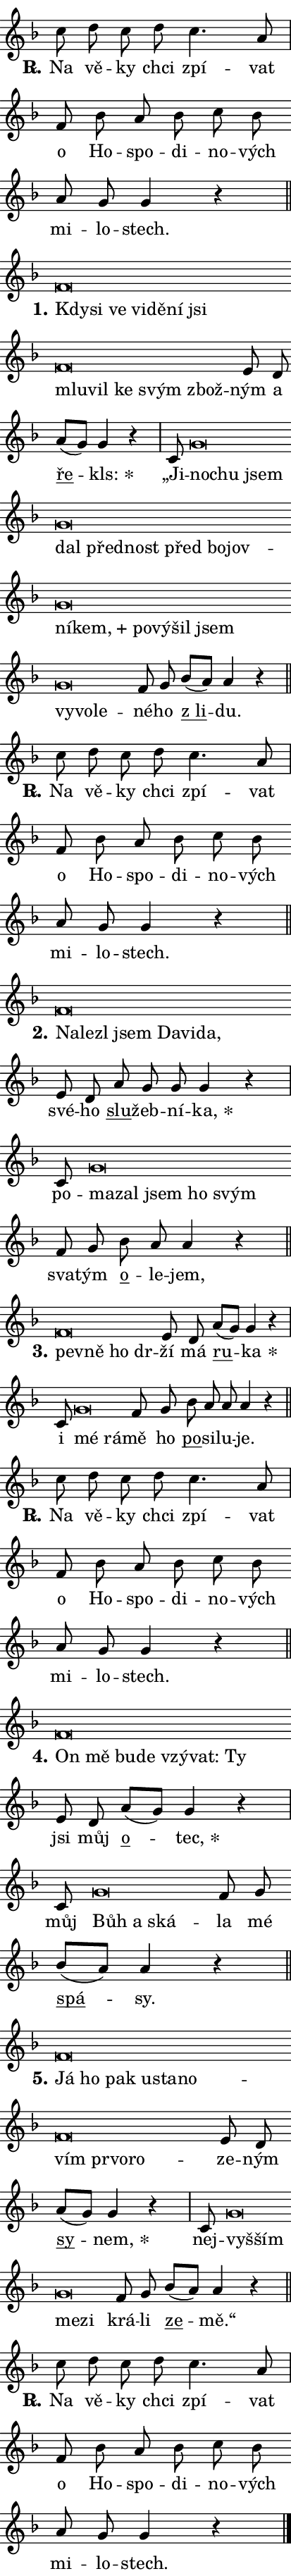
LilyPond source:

\version "2.24.0"
\header { tagline = "" }
\paper {
  indent = 0\cm
  top-margin = 0\cm
  right-margin = 0\cm
  bottom-margin = 0\cm
  left-margin = 0\cm
  paper-width = 7\cm
  page-breaking = #ly:one-page-breaking
  system-system-spacing.basic-distance = #11
  score-system-spacing.basic-distance = #11
  ragged-last = ##f
}


%% Author: Thomas Morley
%% https://lists.gnu.org/archive/html/lilypond-user/2020-05/msg00002.html
#(define (line-position grob)
"Returns position of @var[grob} in current system:
   @code{'start}, if at first time-step
   @code{'end}, if at last time-step
   @code{'middle} otherwise
"
  (let* ((col (ly:item-get-column grob))
         (ln (ly:grob-object col 'left-neighbor))
         (rn (ly:grob-object col 'right-neighbor))
         (col-to-check-left (if (ly:grob? ln) ln col))
         (col-to-check-right (if (ly:grob? rn) rn col))
         (break-dir-left
           (and
             (ly:grob-property col-to-check-left 'non-musical #f)
             (ly:item-break-dir col-to-check-left)))
         (break-dir-right
           (and
             (ly:grob-property col-to-check-right 'non-musical #f)
             (ly:item-break-dir col-to-check-right))))
        (cond ((eqv? 1 break-dir-left) 'start)
              ((eqv? -1 break-dir-right) 'end)
              (else 'middle))))

#(define (tranparent-at-line-position vctor)
  (lambda (grob)
  "Relying on @code{line-position} select the relevant enry from @var{vctor}.
Used to determine transparency,"
    (case (line-position grob)
      ((end) (not (vector-ref vctor 0)))
      ((middle) (not (vector-ref vctor 1)))
      ((start) (not (vector-ref vctor 2))))))

noteHeadBreakVisibility =
#(define-music-function (break-visibility)(vector?)
"Makes @code{NoteHead}s transparent relying on @var{break-visibility}"
#{
  \override NoteHead.transparent =
    #(tranparent-at-line-position break-visibility)
#})

#(define delete-ledgers-for-transparent-note-heads
  (lambda (grob)
    "Reads whether a @code{NoteHead} is transparent.
If so this @code{NoteHead} is removed from @code{'note-heads} from
@var{grob}, which is supposed to be @code{LedgerLineSpanner}.
As a result ledgers are not printed for this @code{NoteHead}"
    (let* ((nhds-array (ly:grob-object grob 'note-heads))
           (nhds-list
             (if (ly:grob-array? nhds-array)
                 (ly:grob-array->list nhds-array)
                 '()))
           ;; Relies on the transparent-property being done before
           ;; Staff.LedgerLineSpanner.after-line-breaking is executed.
           ;; This is fragile ...
           (to-keep
             (remove
               (lambda (nhd)
                 (ly:grob-property nhd 'transparent #f))
               nhds-list)))
      ;; TODO find a better method to iterate over grob-arrays, similiar
      ;; to filter/remove etc for lists
      ;; For now rebuilt from scratch
      (set! (ly:grob-object grob 'note-heads)  '())
      (for-each
        (lambda (nhd)
          (ly:pointer-group-interface::add-grob grob 'note-heads nhd))
        to-keep))))

hideNotes = {
  \noteHeadBreakVisibility #begin-of-line-visible
}
unHideNotes = {
  \noteHeadBreakVisibility #all-visible
}

% work-around for resetting accidentals
% https://lilypond.org/doc/v2.23/Documentation/notation/displaying-rhythms#unmetered-music
cadenzaMeasure = {
  \cadenzaOff
  \partial 1024 s1024
  \cadenzaOn
}

#(define-markup-command (accent layout props text) (markup?)
  "Underline accented syllable"
  (interpret-markup layout props
    #{\markup \override #'(offset . 4.3) \underline { #text }#}))

responsum = \markup \concat {
  "R" \hspace #-1.05 \path #0.1 #'((moveto 0 0.07) (lineto 0.9 0.8)) \hspace #0.05 "."
}

\layout {
    \context {
        \Staff
        \remove "Time_signature_engraver"
        \override LedgerLineSpanner.after-line-breaking = #delete-ledgers-for-transparent-note-heads
    }
    \context {
        \Voice {
            \override NoteHead.output-attributes = #'((class . "notehead"))
            \override Hairpin.height = #0.55
        }
    }
    \context {
        \Lyrics {
            \override StanzaNumber.output-attributes = #'((class . "stanzanumber"))
            \override LyricSpace.minimum-distance = #0.9
            \override LyricText.font-name = #"TeX Gyre Schola"
            \override LyricText.font-size = 1
            \override StanzaNumber.font-name = #"TeX Gyre Schola Bold"
            \override StanzaNumber.font-size = 1
        }
    }
}

% magnetic-lyrics.ily
%
%   written by
%     Jean Abou Samra <jean@abou-samra.fr>
%     Werner Lemberg <wl@gnu.org>
%
%   adapted by
%     Jiri Hon <jiri.hon@gmail.com>
%
% Version 2022-Apr-15

% https://www.mail-archive.com/lilypond-user@gnu.org/msg149350.html

#(define (Left_hyphen_pointer_engraver context)
   "Collect syllable-hyphen-syllable occurrences in lyrics and store
them in properties.  This engraver only looks to the left.  For
example, if the lyrics input is @code{foo -- bar}, it does the
following.

@itemize @bullet
@item
Set the @code{text} property of the @code{LyricHyphen} grob between
@q{foo} and @q{bar} to @code{foo}.

@item
Set the @code{left-hyphen} property of the @code{LyricText} grob with
text @q{foo} to the @code{LyricHyphen} grob between @q{foo} and
@q{bar}.
@end itemize

Use this auxiliary engraver in combination with the
@code{lyric-@/text::@/apply-@/magnetic-@/offset!} hook."
   (let ((hyphen #f)
         (text #f))
     (make-engraver
      (acknowledgers
       ((lyric-syllable-interface engraver grob source-engraver)
        (set! text grob)))
      (end-acknowledgers
       ((lyric-hyphen-interface engraver grob source-engraver)
        ;(when (not (grob::has-interface grob 'lyric-space-interface))
          (set! hyphen grob)));)
      ((stop-translation-timestep engraver)
       (when (and text hyphen)
         (ly:grob-set-object! text 'left-hyphen hyphen))
       (set! text #f)
       (set! hyphen #f)))))

#(define (lyric-text::apply-magnetic-offset! grob)
   "If the space between two syllables is less than the value in
property @code{LyricText@/.details@/.squash-threshold}, move the right
syllable to the left so that it gets concatenated with the left
syllable.

Use this function as a hook for
@code{LyricText@/.after-@/line-@/breaking} if the
@code{Left_@/hyphen_@/pointer_@/engraver} is active."
   (let ((hyphen (ly:grob-object grob 'left-hyphen #f)))
     (when hyphen
       (let ((left-text (ly:spanner-bound hyphen LEFT)))
         (when (grob::has-interface left-text 'lyric-syllable-interface)
           (let* ((common (ly:grob-common-refpoint grob left-text X))
                  (this-x-ext (ly:grob-extent grob common X))
                  (left-x-ext
                   (begin
                     ;; Trigger magnetism for left-text.
                     (ly:grob-property left-text 'after-line-breaking)
                     (ly:grob-extent left-text common X)))
                  ;; `delta` is the gap width between two syllables.
                  (delta (- (interval-start this-x-ext)
                            (interval-end left-x-ext)))
                  (details (ly:grob-property grob 'details))
                  (threshold (assoc-get 'squash-threshold details 0.2)))
             (when (< delta threshold)
               (let* (;; We have to manipulate the input text so that
                      ;; ligatures crossing syllable boundaries are not
                      ;; disabled.  For languages based on the Latin
                      ;; script this is essentially a beautification.
                      ;; However, for non-Western scripts it can be a
                      ;; necessity.
                      (lt (ly:grob-property left-text 'text))
                      (rt (ly:grob-property grob 'text))
                      (is-space (grob::has-interface hyphen 'lyric-space-interface))
                      (space (if is-space " " ""))
                      (space-markup (grob-interpret-markup grob " "))
                      (space-size (interval-length (ly:stencil-extent space-markup X)))
                      (extra-delta (if is-space space-size 0))
                      ;; Append new syllable.
                      (ltrt-space (if (and (string? lt) (string? rt))
                                (string-append lt space rt)
                                (make-concat-markup (list lt space rt))))
                      ;; Right-align `ltrt` to the right side.
                      (ltrt-space-markup (grob-interpret-markup
                               grob
                               (make-translate-markup
                                (cons (interval-length this-x-ext) 0)
                                (make-right-align-markup ltrt-space)))))
                 (begin
                   ;; Don't print `left-text`.
                   (ly:grob-set-property! left-text 'stencil #f)
                   ;; Set text and stencil (which holds all collected
                   ;; syllables so far) and shift it to the left.
                   (ly:grob-set-property! grob 'text ltrt-space)
                   (ly:grob-set-property! grob 'stencil ltrt-space-markup)
                   (ly:grob-translate-axis! grob (- (- delta extra-delta)) X))))))))))


#(define (lyric-hyphen::displace-bounds-first grob)
   ;; Make very sure this callback isn't triggered too early.
   (let ((left (ly:spanner-bound grob LEFT))
         (right (ly:spanner-bound grob RIGHT)))
     (ly:grob-property left 'after-line-breaking)
     (ly:grob-property right 'after-line-breaking)
     (ly:lyric-hyphen::print grob)))

squashThreshold = #0.4

\layout {
  \context {
    \Lyrics
    \consists #Left_hyphen_pointer_engraver
    \override LyricText.after-line-breaking =
      #lyric-text::apply-magnetic-offset!
    \override LyricHyphen.stencil = #lyric-hyphen::displace-bounds-first
    \override LyricText.details.squash-threshold = \squashThreshold
    \override LyricHyphen.minimum-distance = 0
    \override LyricHyphen.minimum-length = \squashThreshold
  }
}

squash = \override LyricText.details.squash-threshold = 9999
unSquash = \override LyricText.details.squash-threshold = \squashThreshold

left = \override LyricText.self-alignment-X = #LEFT
unLeft = \revert LyricText.self-alignment-X

starOffset = #(lambda (grob) 
                (let ((x_offset (ly:self-alignment-interface::aligned-on-x-parent grob)))
                  (if (= x_offset 0) 0 (+ x_offset 1.2))))

star = #(define-music-function (syllable)(string?)
"Append star separator at the end of a syllable"
#{
  \once \override LyricText.X-offset = #starOffset
  \lyricmode { \markup {
    #syllable
    \override #'((font-name . "TeX Gyre Schola Bold")) \hspace #0.2 \lower #0.65 \larger "*"
  } }
#})

starAccent = #(define-music-function (syllable)(string?)
"Append star separator at the end of a syllable and make accent"
#{
  \once \override LyricText.X-offset = #starOffset
  \lyricmode { \markup {
    \accent #syllable
    \override #'((font-name . "TeX Gyre Schola Bold")) \hspace #0.2 \lower #0.65 \larger "*"
  } }
#})

breath = #(define-music-function (syllable)(string?)
"Append breathing indicator at the end of a syllable"
#{
  \lyricmode { \markup { #syllable "+" } }
#})

optionalBreath = #(define-music-function (syllable)(string?)
"Append optional breathing indicator at the end of a syllable"
#{
  \lyricmode { \markup { #syllable "(+)" } }
#})


\score {
    <<
        \new Voice = "melody" { \cadenzaOn \key f \major \relative { c''8 d c d c4. a8 \cadenzaMeasure \bar "|" f bes a bes \bar "" c bes \bar "" a g g4 r \cadenzaMeasure \bar "||" \break } }
        \new Lyrics \lyricsto "melody" { \lyricmode { \set stanza = \responsum
Na vě -- ky chci zpí -- vat o Ho -- spo -- di -- no -- vých mi -- lo -- stech. } }
    >>
    \layout {}
}

\score {
    <<
        \new Voice = "melody" { \cadenzaOn \key f \major \relative { f'\breve*1/16 \hideNotes \breve*1/16 \bar "" \breve*1/16 \bar "" \breve*1/16 \bar "" \breve*1/16 \bar "" \breve*1/16 \bar "" \breve*1/16 \bar "" \breve*1/16 \bar "" \breve*1/16 \bar "" \breve*1/16 \bar "" \breve*1/16 \breve*1/16 \bar "" \unHideNotes e8 d \bar "" a'[( g)] g4 r \cadenzaMeasure \bar "|" c,8 g'\breve*1/16 \hideNotes \breve*1/16 \bar "" \breve*1/16 \bar "" \breve*1/16 \bar "" \breve*1/16 \bar "" \breve*1/16 \bar "" \breve*1/16 \bar "" \breve*1/16 \bar "" \breve*1/16 \bar "" \breve*1/16 \bar "" \breve*1/16 \bar "" \breve*1/16 \bar "" \breve*1/16 \bar "" \breve*1/16 \bar "" \breve*1/16 \bar "" \breve*1/16 \bar "" \breve*1/16 \breve*1/16 \bar "" \unHideNotes f8 g \bar "" bes[( a)] a4 r \cadenzaMeasure \bar "||" \break } }
        \new Lyrics \lyricsto "melody" { \lyricmode { \set stanza = "1."
\left Kdy -- \squash si ve vi -- dě -- ní jsi mlu -- vil ke svým zbož -- \unLeft \unSquash ným a \markup \accent ře -- \star kls: „Ji -- \left no -- \squash chu jsem dal před -- nost před bo -- jov -- ní -- \breath "kem," po -- vý -- šil jsem vy -- vo -- le -- \unLeft \unSquash né -- ho \markup \accent "z li" -- du. } }
    >>
    \layout {}
}

\score {
    <<
        \new Voice = "melody" { \cadenzaOn \key f \major \relative { c''8 d c d c4. a8 \cadenzaMeasure \bar "|" f bes a bes \bar "" c bes \bar "" a g g4 r \cadenzaMeasure \bar "||" \break } }
        \new Lyrics \lyricsto "melody" { \lyricmode { \set stanza = \responsum
Na vě -- ky chci zpí -- vat o Ho -- spo -- di -- no -- vých mi -- lo -- stech. } }
    >>
    \layout {}
}

\score {
    <<
        \new Voice = "melody" { \cadenzaOn \key f \major \relative { f'\breve*1/16 \hideNotes \breve*1/16 \bar "" \breve*1/16 \bar "" \breve*1/16 \bar "" \breve*1/16 \bar "" \breve*1/16 \breve*1/16 \bar "" \unHideNotes e8 d \bar "" a' g g g4 r \cadenzaMeasure \bar "|" c,8 g'\breve*1/16 \hideNotes \breve*1/16 \bar "" \breve*1/16 \bar "" \breve*1/16 \breve*1/16 \bar "" \unHideNotes f8 g \bar "" bes a a4 r \cadenzaMeasure \bar "||" \break } }
        \new Lyrics \lyricsto "melody" { \lyricmode { \set stanza = "2."
\left Na -- \squash le -- zl jsem Da -- vi -- da, \unLeft \unSquash své -- ho \markup \accent slu -- žeb -- ní -- \star ka, po -- \left ma -- \squash zal jsem ho svým \unLeft \unSquash sva -- tým \markup \accent o -- le -- jem, } }
    >>
    \layout {}
}

\score {
    <<
        \new Voice = "melody" { \cadenzaOn \key f \major \relative { f'\breve*1/16 \hideNotes \breve*1/16 \bar "" \breve*1/16 \breve*1/16 \bar "" \unHideNotes e8 d \bar "" a'[( g)] g4 r \cadenzaMeasure \bar "|" c,8 g'\breve*1/16 \hideNotes \breve*1/16 \bar "" \unHideNotes f8 g \bar "" bes a a a4 r \cadenzaMeasure \bar "||" \break } }
        \new Lyrics \lyricsto "melody" { \lyricmode { \set stanza = "3."
\left pev -- \squash ně ho dr -- \unLeft \unSquash ží má \markup \accent ru -- \star ka i \left mé \squash rá -- \unLeft \unSquash mě ho \markup \accent po -- si -- lu -- je. } }
    >>
    \layout {}
}

\score {
    <<
        \new Voice = "melody" { \cadenzaOn \key f \major \relative { c''8 d c d c4. a8 \cadenzaMeasure \bar "|" f bes a bes \bar "" c bes \bar "" a g g4 r \cadenzaMeasure \bar "||" \break } }
        \new Lyrics \lyricsto "melody" { \lyricmode { \set stanza = \responsum
Na vě -- ky chci zpí -- vat o Ho -- spo -- di -- no -- vých mi -- lo -- stech. } }
    >>
    \layout {}
}

\score {
    <<
        \new Voice = "melody" { \cadenzaOn \key f \major \relative { f'\breve*1/16 \hideNotes \breve*1/16 \bar "" \breve*1/16 \bar "" \breve*1/16 \bar "" \breve*1/16 \bar "" \breve*1/16 \breve*1/16 \bar "" \unHideNotes e8 d \bar "" a'[( g)] g4 r \cadenzaMeasure \bar "|" c,8 g'\breve*1/16 \hideNotes \breve*1/16 \breve*1/16 \bar "" \unHideNotes f8 g \bar "" bes[( a)] a4 r \cadenzaMeasure \bar "||" \break } }
        \new Lyrics \lyricsto "melody" { \lyricmode { \set stanza = "4."
\left On \squash mě bu -- de vzý -- vat: Ty \unLeft \unSquash jsi můj \markup \accent o -- \star tec, můj \left Bůh \squash a ská -- \unLeft \unSquash la mé \markup \accent spá -- sy. } }
    >>
    \layout {}
}

\score {
    <<
        \new Voice = "melody" { \cadenzaOn \key f \major \relative { f'\breve*1/16 \hideNotes \breve*1/16 \bar "" \breve*1/16 \bar "" \breve*1/16 \bar "" \breve*1/16 \bar "" \breve*1/16 \bar "" \breve*1/16 \bar "" \breve*1/16 \bar "" \breve*1/16 \breve*1/16 \bar "" \unHideNotes e8 d \bar "" a'[( g)] g4 r \cadenzaMeasure \bar "|" c,8 g'\breve*1/16 \hideNotes \breve*1/16 \bar "" \breve*1/16 \breve*1/16 \bar "" \unHideNotes f8 g \bar "" bes[( a)] a4 r \cadenzaMeasure \bar "||" \break } }
        \new Lyrics \lyricsto "melody" { \lyricmode { \set stanza = "5."
\left Já \squash ho pak u -- sta -- no -- vím pr -- vo -- ro -- \unLeft \unSquash ze -- ným \markup \accent sy -- \star nem, nej -- \left vyš -- \squash ším me -- zi \unLeft \unSquash krá -- li \markup \accent ze -- mě.“ } }
    >>
    \layout {}
}

\score {
    <<
        \new Voice = "melody" { \cadenzaOn \key f \major \relative { c''8 d c d c4. a8 \cadenzaMeasure \bar "|" f bes a bes \bar "" c bes \bar "" a g g4 r \cadenzaMeasure \bar "||" \break } \bar "|." }
        \new Lyrics \lyricsto "melody" { \lyricmode { \set stanza = \responsum
Na vě -- ky chci zpí -- vat o Ho -- spo -- di -- no -- vých mi -- lo -- stech. } }
    >>
    \layout {}
}
